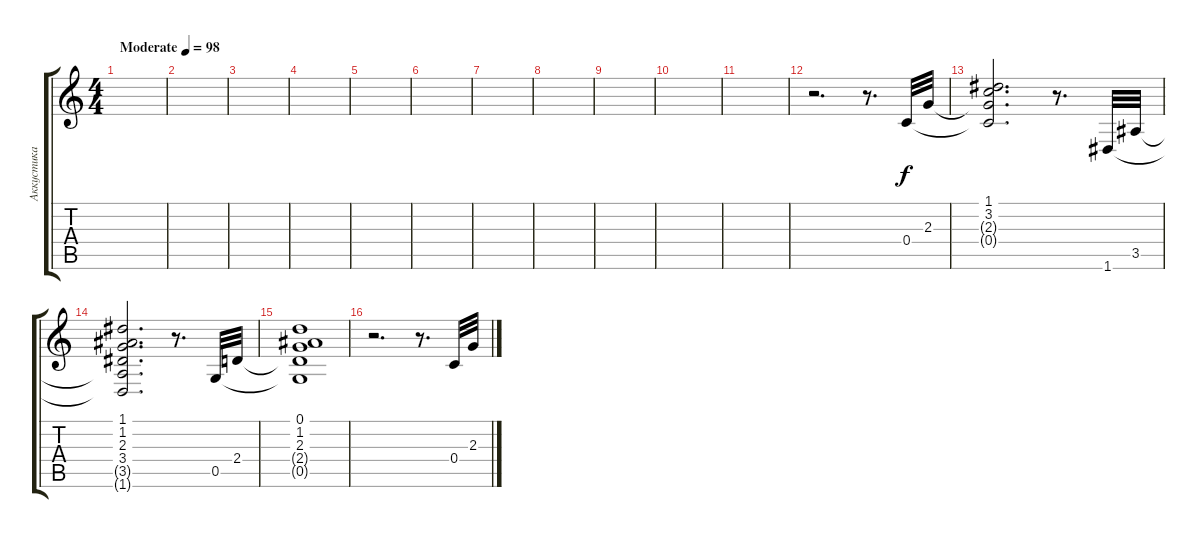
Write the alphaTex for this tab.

\track ("Аккустика" "Аккустика") {instrument acousticguitarsteel}
\staff {score tabs}
\tuning (D4 A3 F3 C3 G2 D2) {hide}
\ts (4 4)
\tempo (98 "Moderate")
\clef g2
\ks c
|
|
|
|
|
|
|
|
|
|
|
r.2{d volume 7} r.8{d} 0.4.32 2.3.32 |
(1.1 3.2 2.3{t} 0.4{t}).2{d} r.8{d} 1.6.32 3.5.32 |
(1.1 1.2 2.3 3.4 3.5{t} 1.6{t}).2{d} r.8{d} 0.5.32 2.4.32 |
(0.1 1.2 2.3 2.4{t} 0.5{t}).1 |
r.2{d} r.8{d} 0.4.32 2.3.32
